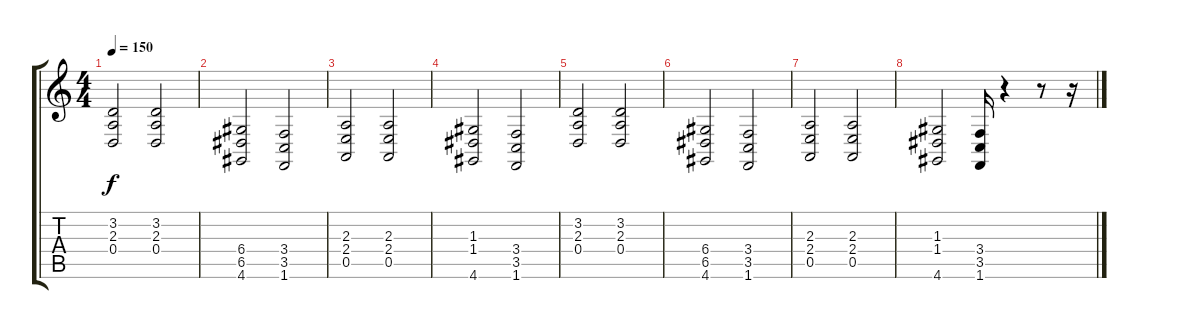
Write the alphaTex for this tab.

\track "" {instrument lead5charang}
\staff {score tabs}
\tuning (E4 B3 G3 D3 A2 E2) {hide}
\ts (4 4)
\tempo 150
\clef g2
\ks c
(3.2 2.3 0.4).2{dy f} (3.2 2.3 0.4).2 |
(6.4 6.5 4.6).2 (3.4 3.5 1.6).2 |
(2.3 2.4 0.5).2 (2.3 2.4 0.5).2 |
(1.3 1.4 4.6).2 (3.4 3.5 1.6).2 |
(3.2 2.3 0.4).2 (3.2 2.3 0.4).2 |
(6.4 6.5 4.6).2 (3.4 3.5 1.6).2 |
(2.3 2.4 0.5).2 (2.3 2.4 0.5).2 |
(1.3 1.4 4.6).2 (3.4 3.5 1.6).16 r.4 r.8 r.16
